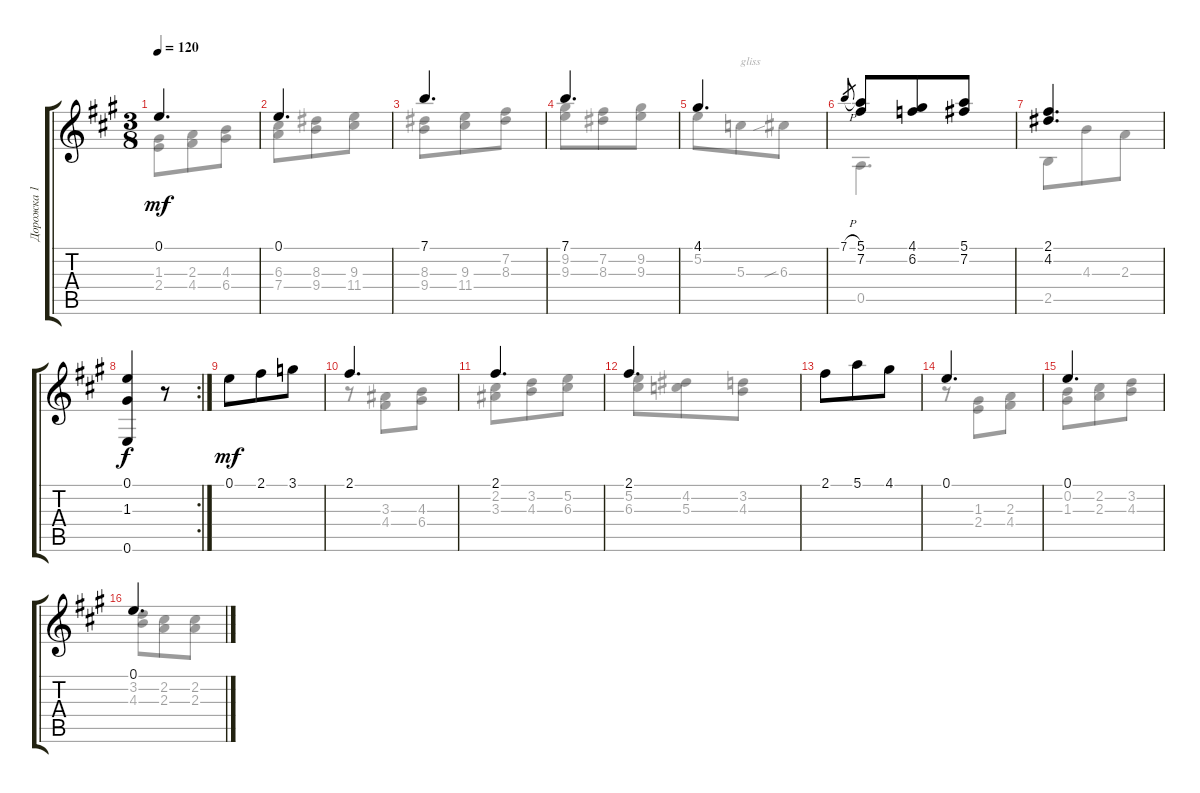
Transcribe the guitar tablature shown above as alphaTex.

\track ("Дорожка 1" "Дорожка 1") {instrument acousticguitarnylon}
\staff {score tabs}
\tuning (E4 B3 G3 D3 A2 E2) {hide}
\voice
\ts (3 8)
\tempo 120
\clef g2
\ks a
0.1.4{d dy mf} |
0.1.4{d} |
7.1.4{d} |
7.1.4{d} |
4.1.4{d} |
7.1{h}.8{gr} (5.1 7.2).8 (4.1 6.2).8 (5.1 7.2).8 |
(2.1 4.2).4{d} |
\rc 2
(0.1 1.3 0.6).4{dy f} r.8 |
0.1.8{dy mf} 2.1.8 3.1.8 |
2.1.4{d} |
2.1.4{d} |
2.1.4{d} |
2.1.8 5.1.8 4.1.8 |
0.1.4{d} |
0.1.4{d} |
0.1.4{d}
\voice
\clef g2
\ottava regular
\simile none
\ks a
(1.3 2.4).8{dy mf} (2.3 4.4).8 (4.3 6.4).8 |
(6.3 7.4).8 (8.3 9.4).8 (9.3 11.4).8 |
(8.3 9.4).8 (9.3 11.4).8 (7.2 8.3).8 |
(9.2 9.3).8 (7.2 8.3).8 (9.2 9.3).8 |
5.2.8 5.3.8{txt "gliss"} 6.3{sib}.8 |
0.5.4{d} |
2.5.8 4.3.8 2.3.8 |
|
|
r.8 (3.3 4.4).8 (4.3 6.4).8 |
(2.2 3.3).8 (3.2 4.3).8 (5.2 6.3).8 |
(5.2 6.3).8 (4.2 5.3).8 (3.2 4.3).8 |
|
r.8 (1.3 2.4).8 (2.3 4.4).8 |
(0.2 1.3).8 (2.2 2.3).8 (3.2 4.3).8 |
(3.2 4.3).8 (2.2 2.3).8 (2.2 2.3).8
